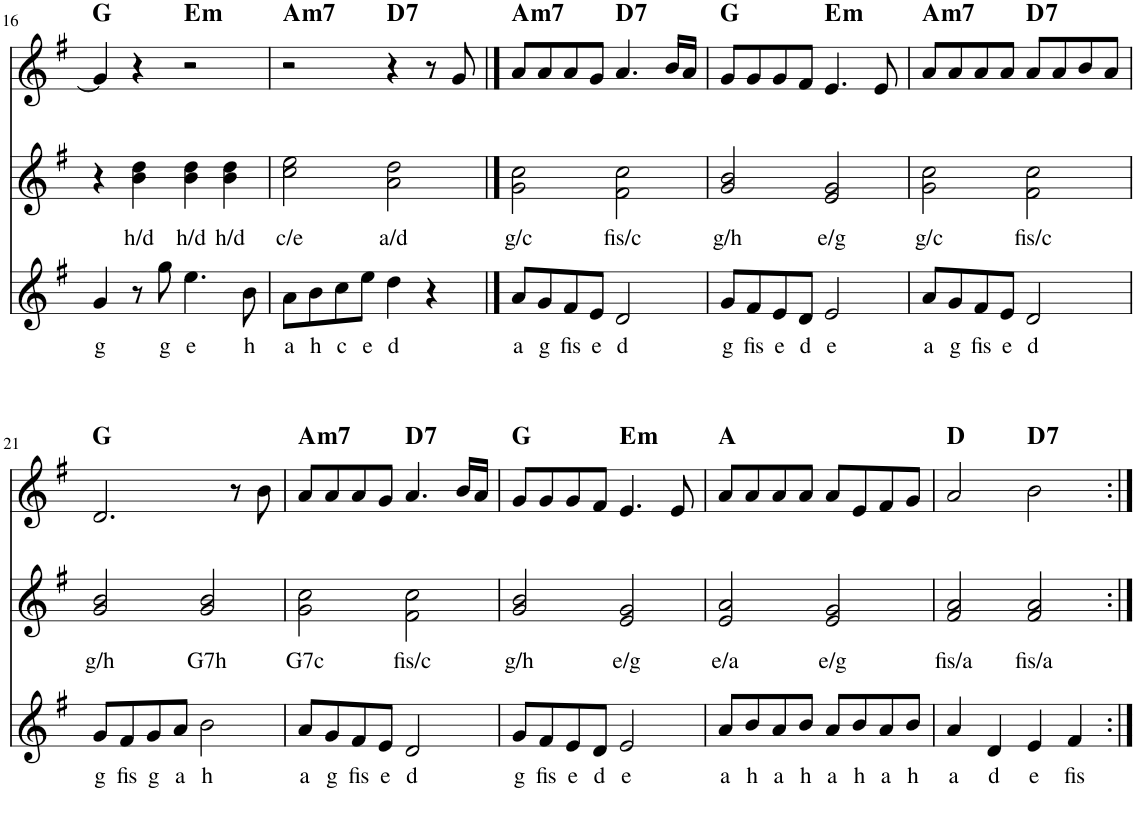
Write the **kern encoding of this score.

**kern	**text	**kern	**text	**kern	**harte
*part3	*part3	*part2	*part2	*part1	*part1
*staff3	*staff3	*staff2	*staff2	*staff1	*
*I"Xyl	*	*I"Met	*	*I"Piano	*
*	*	*	*	*I'Pno	*
!!LO:PB:g=z
*clefG2	*	*clefG2	*	*clefG2	*
*k[f#]	*	*k[f#]	*	*k[f#]	*
*M4/4	*	*M4/4	*	*M4/4	*
=16	=16	=16	=16	=16	=16
!	!LO:LY:b	!	!	!	!
4g/	g	4r	.	4g/]	G:maj
!	!	!	!LO:LY:b	!	!
8r	.	4b\ 4dd\	h/d	4r	.
!	!LO:LY:b	!	!	!	!
8gg\	g	.	.	.	.
!	!LO:LY:b	!	!LO:LY:b	!	!LO:H:kt=m
4.ee\	e	4b\ 4dd\	h/d	2r	E:min
!	!	!	!LO:LY:b	!	!
.	.	4b\ 4dd\	h/d	.	.
!	!LO:LY:b	!	!	!	!
8b\	h	.	.	.	.
=17	=17	=17	=17	=17	=17
!	!LO:LY:b	!	!LO:LY:b	!	!LO:H:kt=m7
8a\L	a	2cc\ 2ee\	c/e	2r	A:min7
!	!LO:LY:b	!	!	!	!
8b\	h	.	.	.	.
!	!LO:LY:b	!	!	!	!
8cc\	c	.	.	.	.
!	!LO:LY:b	!	!	!	!
8ee\J	e	.	.	.	.
!	!LO:LY:b	!	!LO:LY:b	!	!LO:H:kt=7
4dd\	d	2a\ 2dd\	a/d	4r	D:7
4r	.	.	.	8r	.
.	.	.	.	8g/	.
==18	==18	==18	==18	==18	==18
!	!LO:LY:b	!	!LO:LY:b	!	!LO:H:kt=m7
8a/L	a	2g\ 2cc\	g/c	8a/L	A:min7
!	!LO:LY:b	!	!	!	!
8g/	g	.	.	8a/	.
!	!LO:LY:b	!	!	!	!
8f#/	fis	.	.	8a/	.
!	!LO:LY:b	!	!	!	!
8e/J	e	.	.	8g/J	.
!	!LO:LY:b	!	!LO:LY:b	!	!LO:H:kt=7
2d/	d	2f#\ 2cc\	fis/c	4.a/	D:7
.	.	.	.	16b/LL	.
.	.	.	.	16a/JJ	.
=19	=19	=19	=19	=19	=19
!	!LO:LY:b	!	!LO:LY:b	!	!
8g/L	g	2g/ 2b/	g/h	8g/L	G:maj
!	!LO:LY:b	!	!	!	!
8f#/	fis	.	.	8g/	.
!	!LO:LY:b	!	!	!	!
8e/	e	.	.	8g/	.
!	!LO:LY:b	!	!	!	!
8d/J	d	.	.	8f#/J	.
!	!LO:LY:b	!	!LO:LY:b	!	!LO:H:kt=m
2e/	e	2e/ 2g/	e/g	4.e/	E:min
.	.	.	.	8e/	.
=20	=20	=20	=20	=20	=20
!	!LO:LY:b	!	!LO:LY:b	!	!LO:H:kt=m7
8a/L	a	2g\ 2cc\	g/c	8a/L	A:min7
!	!LO:LY:b	!	!	!	!
8g/	g	.	.	8a/	.
!	!LO:LY:b	!	!	!	!
8f#/	fis	.	.	8a/	.
!	!LO:LY:b	!	!	!	!
8e/J	e	.	.	8a/J	.
!	!LO:LY:b	!	!LO:LY:b	!	!LO:H:kt=7
2d/	d	2f#\ 2cc\	fis/c	8a/L	D:7
.	.	.	.	8a/	.
.	.	.	.	8b/	.
.	.	.	.	8a/J	.
!!LO:LB:g=z
=21	=21	=21	=21	=21	=21
!	!LO:LY:b	!	!LO:LY:b	!	!
8g/L	g	2g/ 2b/	g/h	2.d/	G:maj
!	!LO:LY:b	!	!	!	!
8f#/	fis	.	.	.	.
!	!LO:LY:b	!	!	!	!
8g/	g	.	.	.	.
!	!LO:LY:b	!	!	!	!
8a/J	a	.	.	.	.
!	!LO:LY:b	!	!LO:LY:b	!	!
2b\	h	2g/ 2b/	G7h	.	.
.	.	.	.	8r	.
.	.	.	.	8b\	.
=22	=22	=22	=22	=22	=22
!	!LO:LY:b	!	!LO:LY:b	!	!LO:H:kt=m7
8a/L	a	2g\ 2cc\	G7c	8a/L	A:min7
!	!LO:LY:b	!	!	!	!
8g/	g	.	.	8a/	.
!	!LO:LY:b	!	!	!	!
8f#/	fis	.	.	8a/	.
!	!LO:LY:b	!	!	!	!
8e/J	e	.	.	8g/J	.
!	!LO:LY:b	!	!LO:LY:b	!	!LO:H:kt=7
2d/	d	2f#\ 2cc\	fis/c	4.a/	D:7
.	.	.	.	16b/LL	.
.	.	.	.	16a/JJ	.
=23	=23	=23	=23	=23	=23
!	!LO:LY:b	!	!LO:LY:b	!	!
8g/L	g	2g/ 2b/	g/h	8g/L	G:maj
!	!LO:LY:b	!	!	!	!
8f#/	fis	.	.	8g/	.
!	!LO:LY:b	!	!	!	!
8e/	e	.	.	8g/	.
!	!LO:LY:b	!	!	!	!
8d/J	d	.	.	8f#/J	.
!	!LO:LY:b	!	!LO:LY:b	!	!LO:H:kt=m
2e/	e	2e/ 2g/	e/g	4.e/	E:min
.	.	.	.	8e/	.
=24	=24	=24	=24	=24	=24
!	!LO:LY:b	!	!LO:LY:b	!	!
8a/L	a	2e/ 2a/	e/a	8a/L	A:maj
!	!LO:LY:b	!	!	!	!
8b/	h	.	.	8a/	.
!	!LO:LY:b	!	!	!	!
8a/	a	.	.	8a/	.
!	!LO:LY:b	!	!	!	!
8b/J	h	.	.	8a/J	.
!	!LO:LY:b	!	!LO:LY:b	!	!
8a/L	a	2e/ 2g/	e/g	8a/L	.
!	!LO:LY:b	!	!	!	!
8b/	h	.	.	8e/	.
!	!LO:LY:b	!	!	!	!
8a/	a	.	.	8f#/	.
!	!LO:LY:b	!	!	!	!
8b/J	h	.	.	8g/J	.
=25	=25	=25	=25	=25	=25
!	!LO:LY:b	!	!LO:LY:b	!	!
4a/	a	2f#/ 2a/	fis/a	2a/	D:maj
!	!LO:LY:b	!	!	!	!
4d/	d	.	.	.	.
!	!LO:LY:b	!	!LO:LY:b	!	!LO:H:kt=7
4e/	e	2f#/ 2a/	fis/a	2b\	D:7
!	!LO:LY:b	!	!	!	!
4f#/	fis	.	.	.	.
=:|!	=:|!	=:|!	=:|!	=:|!	=:|!
*-	*-	*-	*-	*-	*-
